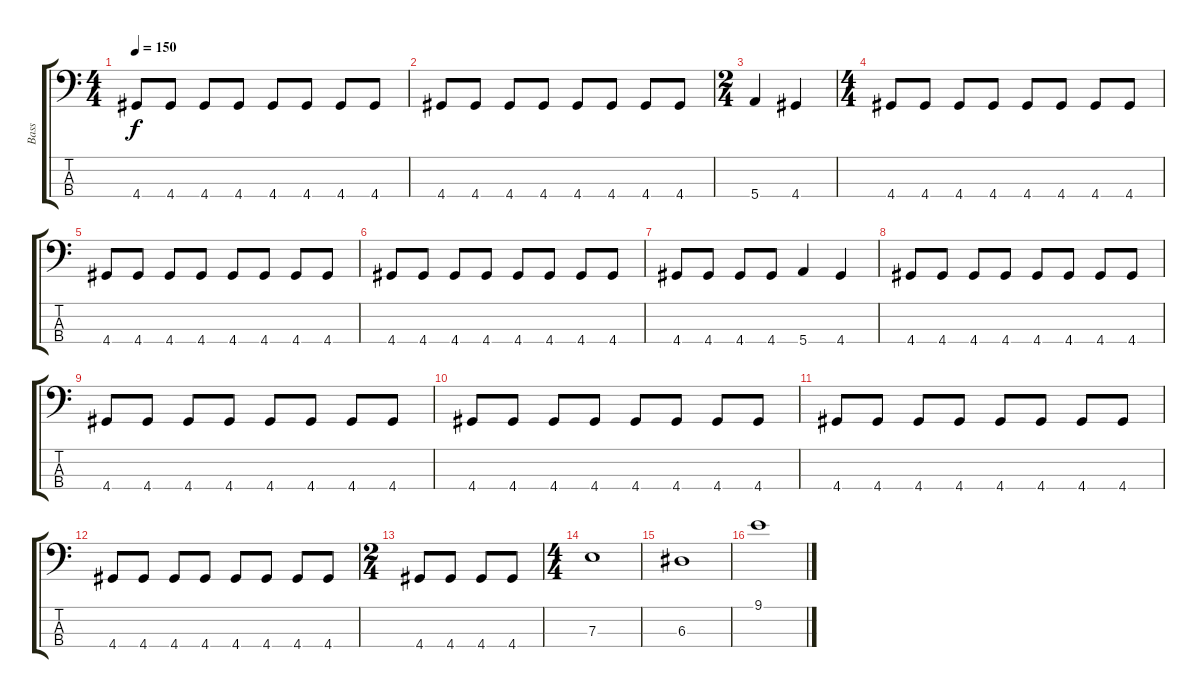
\track ("Bass" "Bass") {instrument electricbassfinger}
\staff {score tabs}
\tuning (G2 D2 A1 E1) {hide}
\ts (4 4)
\tempo 150
\clef f4
\ks c
4.4.8{dy f} 4.4.8 4.4.8 4.4.8 4.4.8 4.4.8 4.4.8 4.4.8 |
4.4.8 4.4.8 4.4.8 4.4.8 4.4.8 4.4.8 4.4.8 4.4.8 |
\ts (2 4)
5.4.4 4.4.4 |
\ts (4 4)
4.4.8 4.4.8 4.4.8 4.4.8 4.4.8 4.4.8 4.4.8 4.4.8 |
4.4.8 4.4.8 4.4.8 4.4.8 4.4.8 4.4.8 4.4.8 4.4.8 |
4.4.8 4.4.8 4.4.8 4.4.8 4.4.8 4.4.8 4.4.8 4.4.8 |
4.4.8 4.4.8 4.4.8 4.4.8 5.4.4 4.4.4 |
4.4.8 4.4.8 4.4.8 4.4.8 4.4.8 4.4.8 4.4.8 4.4.8 |
4.4.8 4.4.8 4.4.8 4.4.8 4.4.8 4.4.8 4.4.8 4.4.8 |
4.4.8 4.4.8 4.4.8 4.4.8 4.4.8 4.4.8 4.4.8 4.4.8 |
4.4.8 4.4.8 4.4.8 4.4.8 4.4.8 4.4.8 4.4.8 4.4.8 |
4.4.8 4.4.8 4.4.8 4.4.8 4.4.8 4.4.8 4.4.8 4.4.8 |
\ts (2 4)
4.4.8 4.4.8 4.4.8 4.4.8 |
\ts (4 4)
7.3.1 |
6.3.1 |
9.1.1
